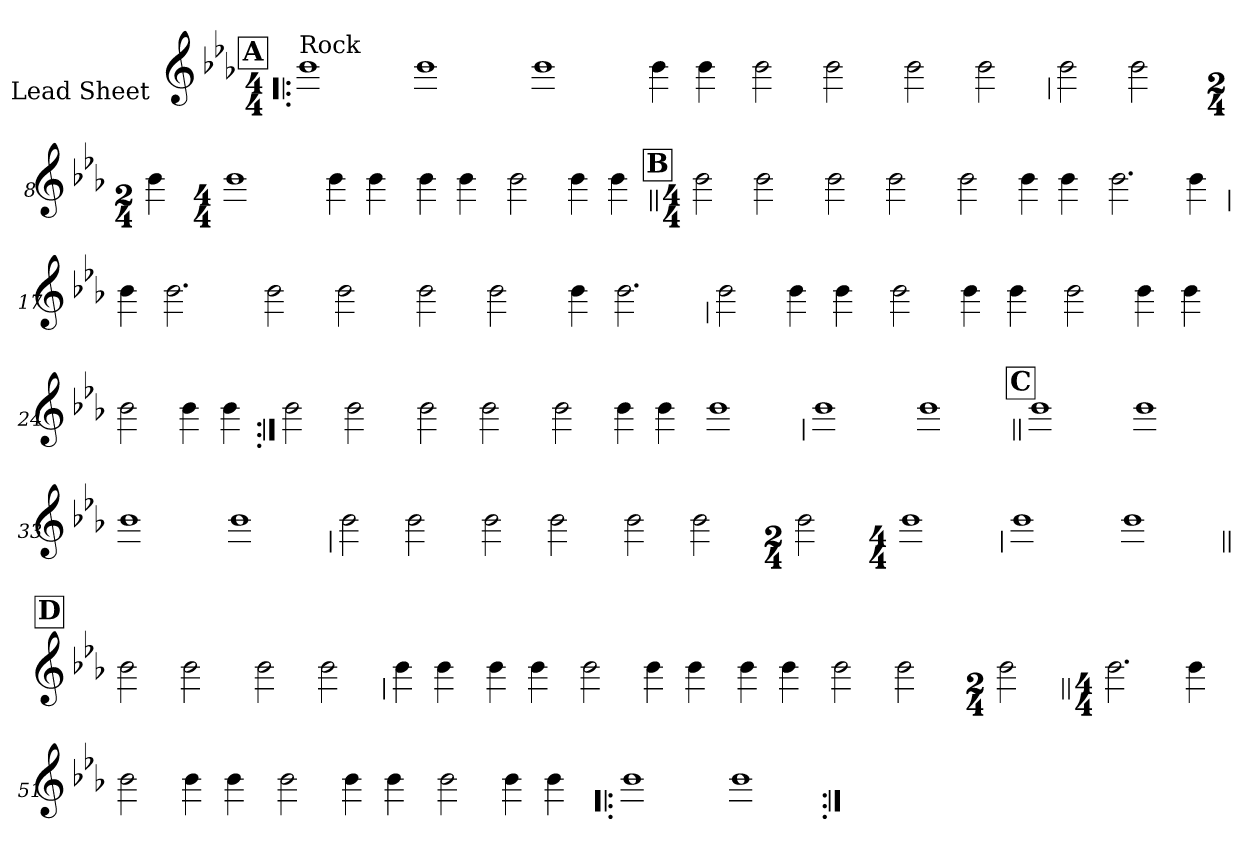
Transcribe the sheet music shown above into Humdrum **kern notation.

**kern
*part1
*staff1
*I"Lead Sheet
*stria0
*clefG2
*k[b-e-a-]
*c:
*M4/4
*MM113
!!LO:REH:place=s1:a:t=A
=1!|:
!LO:TX:a:t=Rock
1b-
=2-
1b-
=3-
1b-
=4-
4b-
4b-
=5-
2b-
2b-
=6-
2b-
2b-
!!LO:LB:g=z
=7
2b-
2b-
=8-
*M2/4
4b-
=9-
*M4/4
1b-
=10-
4b-
4b-
=11-
4b-
4b-
=12-
2b-
4b-
4b-
!!LO:LB:g=z
!!LO:REH:place=s1:a:t=B
=13||
*M4/4
2b-
2b-
=14-
2b-
2b-
=15-
2b-
4b-
4b-
=16-
2.b-
4b-
!!LO:LB:g=z
=17
4b-
2.b-
=18-
2b-
2b-
=19-
2b-
2b-
=20-
4b-
2.b-
!!LO:LB:g=z
=21
2b-
4b-
4b-
=22-
2b-
4b-
4b-
=23-
2b-
4b-
4b-
=24-
2b-
4b-
4b-
!!LO:LB:g=z
=25:|!
2b-
2b-
=26-
2b-
2b-
=27-
2b-
4b-
4b-
=28-
1b-
!!LO:LB:g=z
=29
1b-
=30-
1b-
!!LO:REH:place=s1:a:t=C
=31||
1b-
=32-
1b-
=33-
1b-
=34-
1b-
!!LO:LB:g=z
=35
2b-
2b-
=36-
2b-
2b-
=37-
2b-
2b-
=38-
*M2/4
2b-
=39-
*M4/4
1b-
!!LO:LB:g=z
=40
1b-
=41-
1b-
!!LO:REH:place=s1:a:t=D
=42||
2b-
2b-
=43-
2b-
2b-
!!LO:LB:g=z
=44
4b-
4b-
=45-
4b-
4b-
=46-
2b-
4b-
4b-
=47-
4b-
4b-
=48-
2b-
2b-
=49-
*M2/4
2b-
!!LO:LB:g=z
=50||
*M4/4
2.b-
4b-
=51-
2b-
4b-
4b-
=52-
2b-
4b-
4b-
=53-
2b-
4b-
4b-
!!LO:LB:g=z
=54!|:
1b-
=55-
1b-
=:|!
*-
